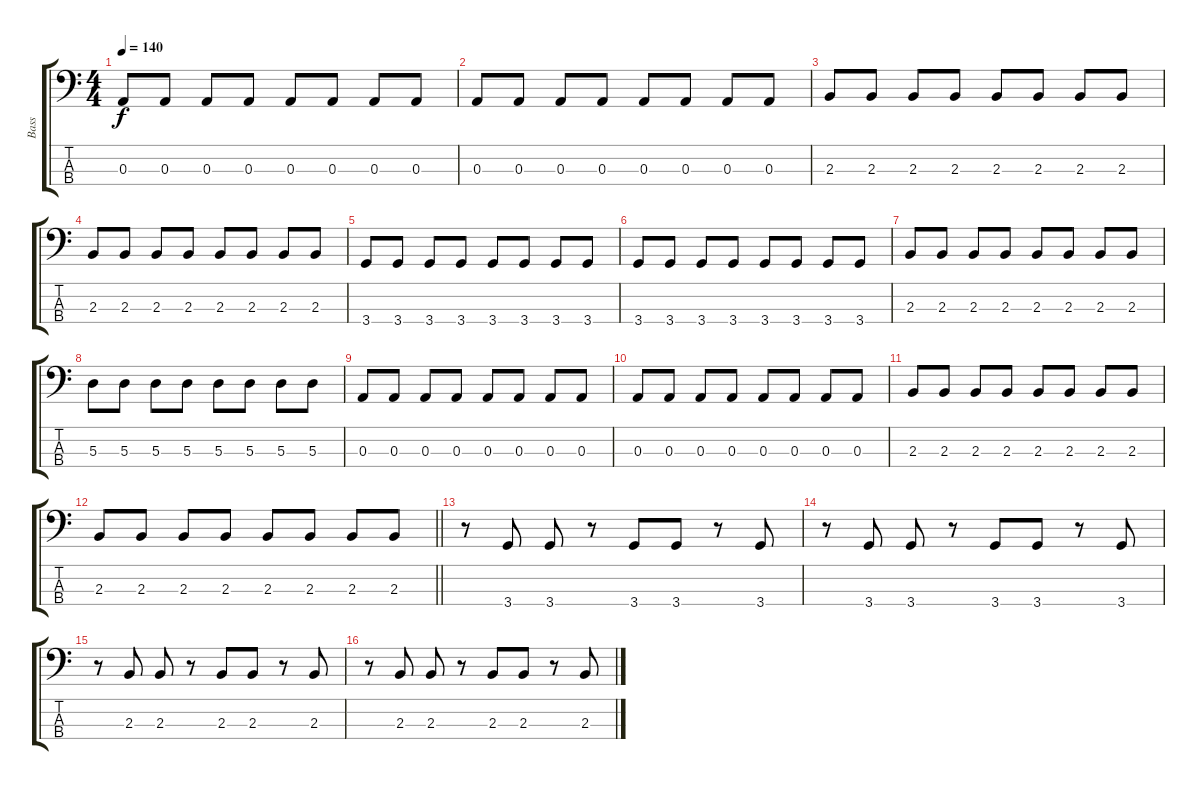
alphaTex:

\track ("Bass" "Bass") {instrument electricbassfinger}
\staff {score tabs}
\tuning (G2 D2 A1 E1) {hide}
\ts (4 4)
\tempo 140
\clef f4
\ks c
0.3.8{dy f} 0.3.8 0.3.8 0.3.8 0.3.8 0.3.8 0.3.8 0.3.8 |
0.3.8 0.3.8 0.3.8 0.3.8 0.3.8 0.3.8 0.3.8 0.3.8 |
2.3.8 2.3.8 2.3.8 2.3.8 2.3.8 2.3.8 2.3.8 2.3.8 |
2.3.8 2.3.8 2.3.8 2.3.8 2.3.8 2.3.8 2.3.8 2.3.8 |
3.4.8 3.4.8 3.4.8 3.4.8 3.4.8 3.4.8 3.4.8 3.4.8 |
3.4.8 3.4.8 3.4.8 3.4.8 3.4.8 3.4.8 3.4.8 3.4.8 |
2.3.8 2.3.8 2.3.8 2.3.8 2.3.8 2.3.8 2.3.8 2.3.8 |
5.3.8 5.3.8 5.3.8 5.3.8 5.3.8 5.3.8 5.3.8 5.3.8 |
0.3.8 0.3.8 0.3.8 0.3.8 0.3.8 0.3.8 0.3.8 0.3.8 |
0.3.8 0.3.8 0.3.8 0.3.8 0.3.8 0.3.8 0.3.8 0.3.8 |
2.3.8 2.3.8 2.3.8 2.3.8 2.3.8 2.3.8 2.3.8 2.3.8 |
\barLineRight lightlight
2.3.8 2.3.8 2.3.8 2.3.8 2.3.8 2.3.8 2.3.8 2.3.8 |
r.8 3.4.8 3.4.8 r.8 3.4.8 3.4.8 r.8 3.4.8 |
r.8 3.4.8 3.4.8 r.8 3.4.8 3.4.8 r.8 3.4.8 |
r.8 2.3.8 2.3.8 r.8 2.3.8 2.3.8 r.8 2.3.8 |
r.8 2.3.8 2.3.8 r.8 2.3.8 2.3.8 r.8 2.3.8
